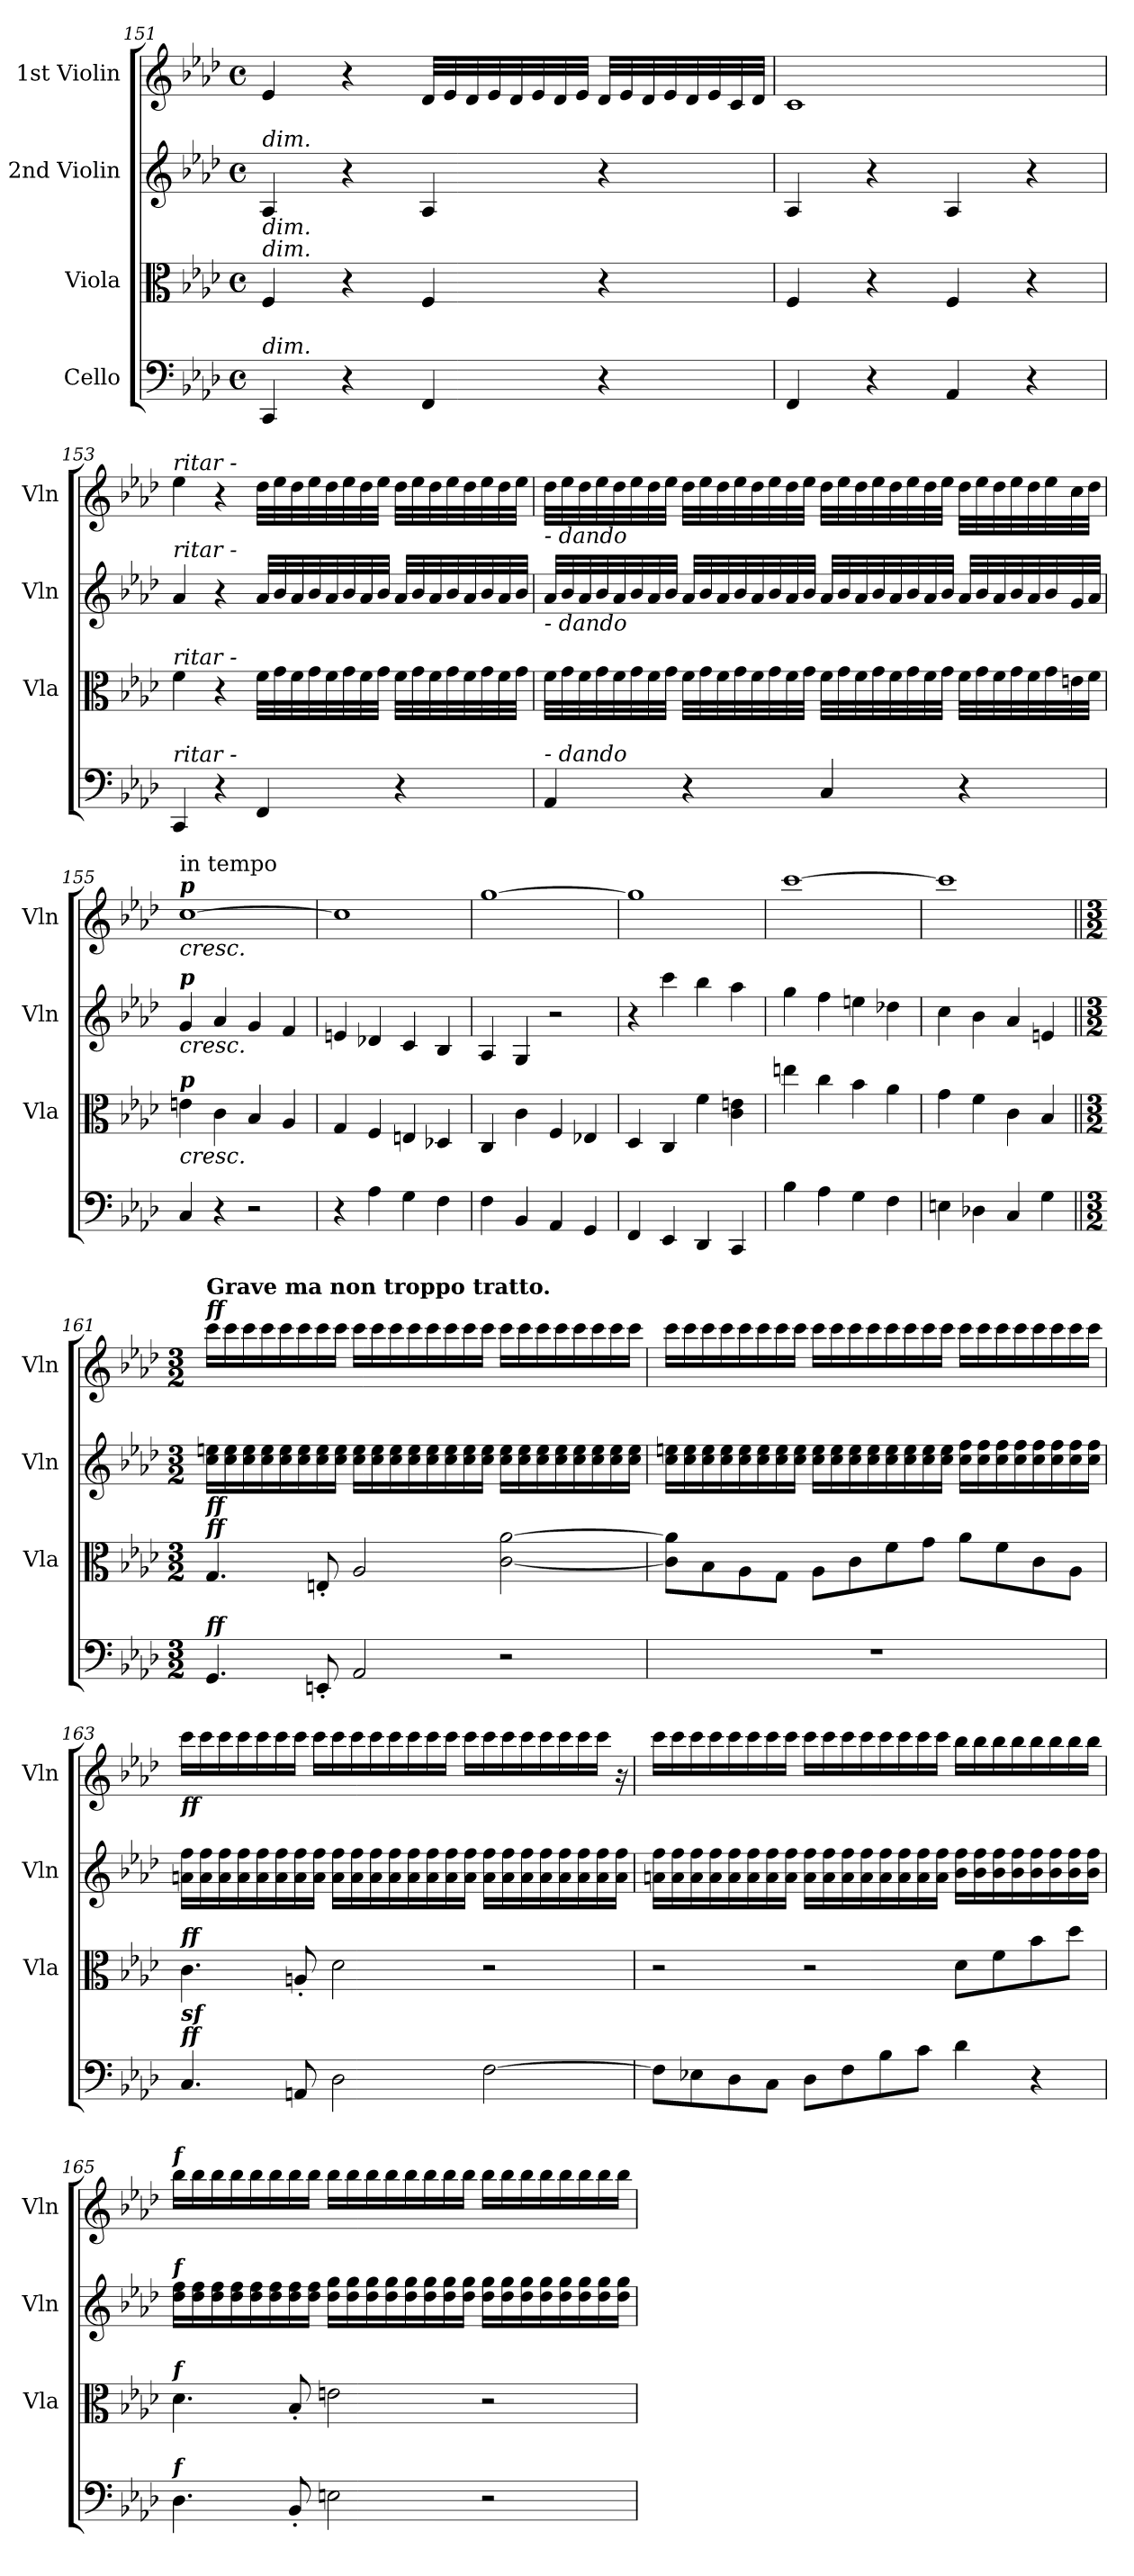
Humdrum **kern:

**kern	**kern	**kern	**kern
*part4	*part3	*part2	*part1
*staff4	*staff3	*staff2	*staff1
*I"Cello	*I"Viola	*I"2nd Violin	*I"1st Violin
*	*I'Vla	*I'Vln	*I'Vln
*clefF4	*clefC3	*clefG2	*clefG2
*k[b-e-a-d-]	*k[b-e-a-d-]	*k[b-e-a-d-]	*k[b-e-a-d-]
*A-:	*A-:	*A-:	*A-:
*M4/4	*M4/4	*M4/4	*M4/4
*met(c)	*met(c)	*met(c)	*met(c)
=151	=151	=151	=151
!	!	!LO:TX:a:i:t=dim.	!
!	!LO:TX:a:i:t=dim.	!	!
!	!LO:TX:a:i:t=dim.	!	!
!LO:TX:a:i:t=dim.	!	!	!
4CC/	4F/	4A-/	4e-/
4r	4r	4r	4r
4FF/	4F/	4A-/	32d-/LLL
.	.	.	32e-/
.	.	.	32d-/
.	.	.	32e-/
.	.	.	32d-/
.	.	.	32e-/
.	.	.	32d-/
.	.	.	32e-/JJJ
4r	4r	4r	32d-/LLL
.	.	.	32e-/
.	.	.	32d-/
.	.	.	32e-/
.	.	.	32d-/
.	.	.	32e-/
.	.	.	32c/
.	.	.	32d-/JJJ
=152	=152	=152	=152
4FF/	4F/	4A-/	1c
4r	4r	4r	.
4AA-/	4F/	4A-/	.
4r	4r	4r	.
=153	=153	=153	=153
!	!	!	!LO:TX:a:i:t=ritar -
!	!	!LO:TX:a:i:t=ritar -	!
!	!LO:TX:a:i:t=ritar -	!	!
!LO:TX:a:i:t=ritar -	!	!	!
4CC/	4f\	4a-/	4ee-\
4r	4r	4r	4r
4FF/	32f\LLL	32a-/LLL	32dd-\LLL
.	32g\	32b-/	32ee-\
.	32f\	32a-/	32dd-\
.	32g\	32b-/	32ee-\
.	32f\	32a-/	32dd-\
.	32g\	32b-/	32ee-\
.	32f\	32a-/	32dd-\
.	32g\JJJ	32b-/JJJ	32ee-\JJJ
4r	32f\LLL	32a-/LLL	32dd-\LLL
.	32g\	32b-/	32ee-\
.	32f\	32a-/	32dd-\
.	32g\	32b-/	32ee-\
.	32f\	32a-/	32dd-\
.	32g\	32b-/	32ee-\
.	32f\	32a-/	32dd-\
.	32g\JJJ	32b-/JJJ	32ee-\JJJ
=154	=154	=154	=154
!	!	!	!LO:TX:b:i:t=- dando
!	!	!LO:TX:b:i:t=- dando	!
!LO:TX:a:i:t=- dando	!	!	!
4AA-/	32f\LLL	32a-/LLL	32dd-\LLL
.	32g\	32b-/	32ee-\
.	32f\	32a-/	32dd-\
.	32g\	32b-/	32ee-\
.	32f\	32a-/	32dd-\
.	32g\	32b-/	32ee-\
.	32f\	32a-/	32dd-\
.	32g\JJJ	32b-/JJJ	32ee-\JJJ
4r	32f\LLL	32a-/LLL	32dd-\LLL
.	32g\	32b-/	32ee-\
.	32f\	32a-/	32dd-\
.	32g\	32b-/	32ee-\
.	32f\	32a-/	32dd-\
.	32g\	32b-/	32ee-\
.	32f\	32a-/	32dd-\
.	32g\JJJ	32b-/JJJ	32ee-\JJJ
4C/	32f\LLL	32a-/LLL	32dd-\LLL
.	32g\	32b-/	32ee-\
.	32f\	32a-/	32dd-\
.	32g\	32b-/	32ee-\
.	32f\	32a-/	32dd-\
.	32g\	32b-/	32ee-\
.	32f\	32a-/	32dd-\
.	32g\JJJ	32b-/JJJ	32ee-\JJJ
4r	32f\LLL	32a-/LLL	32dd-\LLL
.	32g\	32b-/	32ee-\
.	32f\	32a-/	32dd-\
.	32g\	32b-/	32ee-\
.	32f\	32a-/	32dd-\
.	32g\	32b-/	32ee-\
.	32en\	32g/	32cc\
.	32f\JJJ	32a-/JJJ	32dd-\JJJ
=155	=155	=155	=155
!	!	!	!LO:TX:a:Bi:t=p
!	!	!	!LO:TX:b:i:t=cresc.
!	!	!	!LO:TX:a:t=in tempo
!	!	!LO:TX:a:Bi:t=p	!
!	!	!LO:TX:b:i:t=cresc.	!
!	!LO:TX:a:Bi:t=p	!	!
!	!LO:TX:b:i:t=cresc.	!	!
4C/	4en\	4g/	[1cc
4r	4c\	4a-/	.
2r	4B-/	4g/	.
.	4A-/	4f/	.
=156	=156	=156	=156
4r	4G/	4en/	1cc]
4A-\	4F/	4d-X/	.
4G\	4En/	4c/	.
4F\	4D-X/	4B-/	.
=157	=157	=157	=157
4F\	4C/	4A-/	[1gg
4BB-/	4c\	4G/	.
4AA-/	4F/	2r	.
4GG/	4E-X/	.	.
=158	=158	=158	=158
4FF/	4D-/	4r	1gg]
4EE-/	4C/	4ccc\	.
4DD-/	4f\	4bb-\	.
4CC/	4c\ 4en\	4aa-\	.
=159	=159	=159	=159
4B-\	4een\	4gg\	[1ccc
4A-\	4cc\	4ff\	.
4G\	4b-\	4een\	.
4F\	4a-\	4dd-X\	.
=160	=160	=160	=160
4En\	4g\	4cc\	1ccc]
4D-X\	4f\	4b-\	.
4C/	4c\	4a-/	.
4G\	4B-/	4en/	.
=161||	=161||	=161||	=161||
*M3/2	*M3/2	*M3/2	*M3/2
!	!	!	!LO:TX:a:Bi:t=ff
!	!	!	!LO:TX:a:B:t=Grave ma non troppo tratto.
!	!LO:TX:a:Bi:t=ff	!	!
!	!LO:TX:a:Bi:t=ff	!	!
!LO:TX:a:Bi:t=ff	!	!	!
4.GG/	4.G/	16cc\ 16een\LL	16ccc\LL
.	.	16cc\ 16ee\	16ccc\
.	.	16cc\ 16ee\	16ccc\
.	.	16cc\ 16ee\	16ccc\
.	.	16cc\ 16ee\	16ccc\
.	.	16cc\ 16ee\	16ccc\
8EEn'/	8En'/	16cc\ 16ee\	16ccc\
.	.	16cc\ 16ee\JJ	16ccc\JJ
2AA-/	2A-/	16cc\ 16ee\LL	16ccc\LL
.	.	16cc\ 16ee\	16ccc\
.	.	16cc\ 16ee\	16ccc\
.	.	16cc\ 16ee\	16ccc\
.	.	16cc\ 16ee\	16ccc\
.	.	16cc\ 16ee\	16ccc\
.	.	16cc\ 16ee\	16ccc\
.	.	16cc\ 16ee\JJ	16ccc\JJ
2r	[2c\ [2a-\	16cc\ 16ee\LL	16ccc\LL
.	.	16cc\ 16ee\	16ccc\
.	.	16cc\ 16ee\	16ccc\
.	.	16cc\ 16ee\	16ccc\
.	.	16cc\ 16ee\	16ccc\
.	.	16cc\ 16ee\	16ccc\
.	.	16cc\ 16ee\	16ccc\
.	.	16cc\ 16ee\JJ	16ccc\JJ
=162	=162	=162	=162
1.r	8c\] 8a-\]L	16cc\ 16een\LL	16ccc\LL
.	.	16cc\ 16ee\	16ccc\
.	8B-\	16cc\ 16ee\	16ccc\
.	.	16cc\ 16ee\	16ccc\
.	8A-\	16cc\ 16ee\	16ccc\
.	.	16cc\ 16ee\	16ccc\
.	8G\J	16cc\ 16ee\	16ccc\
.	.	16cc\ 16ee\JJ	16ccc\JJ
.	8A-\L	16cc\ 16ee\LL	16ccc\LL
.	.	16cc\ 16ee\	16ccc\
.	8c\	16cc\ 16ee\	16ccc\
.	.	16cc\ 16ee\	16ccc\
.	8f\	16cc\ 16ee\	16ccc\
.	.	16cc\ 16ee\	16ccc\
.	8g\J	16cc\ 16ee\	16ccc\
.	.	16cc\ 16ee\JJ	16ccc\JJ
.	8a-\L	16cc\ 16ff\LL	16ccc\LL
.	.	16cc\ 16ff\	16ccc\
.	8f\	16cc\ 16ff\	16ccc\
.	.	16cc\ 16ff\	16ccc\
.	8c\	16cc\ 16ff\	16ccc\
.	.	16cc\ 16ff\	16ccc\
.	8A-\J	16cc\ 16ff\	16ccc\
.	.	16cc\ 16ff\JJ	16ccc\JJ
=163	=163	=163	=163
!	!	!	!LO:TX:b:Bi:t=ff
!	!LO:TX:a:Bi:t=ff	!	!
!LO:TX:a:Bi:t=ff	!	!	!
!LO:TX:a:Bi:t=sf	!	!	!
4.C/	4.c\	16an\ 16ff\LL	16ccc\LL
.	.	16a\ 16ff\	16ccc\
.	.	16a\ 16ff\	16ccc\
.	.	16a\ 16ff\	16ccc\
.	.	16a\ 16ff\	16ccc\
.	.	16a\ 16ff\	16ccc\
8AAn/	8An'/	16a\ 16ff\	16ccc\JJ
.	.	16a\ 16ff\JJ	16ccc\LL
2D-\	2d-\	16a\ 16ff\LL	16ccc\
.	.	16a\ 16ff\	16ccc\
.	.	16a\ 16ff\	16ccc\
.	.	16a\ 16ff\	16ccc\
.	.	16a\ 16ff\	16ccc\
.	.	16a\ 16ff\	16ccc\
.	.	16a\ 16ff\	16ccc\JJ
.	.	16a\ 16ff\JJ	16ccc\LL
[2F\	2r	16a\ 16ff\LL	16ccc\
.	.	16a\ 16ff\	16ccc\
.	.	16a\ 16ff\	16ccc\
.	.	16a\ 16ff\	16ccc\
.	.	16a\ 16ff\	16ccc\
.	.	16a\ 16ff\	16ccc\
.	.	16a\ 16ff\	16ccc\JJ
.	.	16a\ 16ff\JJ	16r
=164	=164	=164	=164
8F\L]	2r	16an\ 16ff\LL	16ccc\LL
.	.	16a\ 16ff\	16ccc\
8E-X\	.	16a\ 16ff\	16ccc\
.	.	16a\ 16ff\	16ccc\
8D-\	.	16a\ 16ff\	16ccc\
.	.	16a\ 16ff\	16ccc\
8C\J	.	16a\ 16ff\	16ccc\
.	.	16a\ 16ff\JJ	16ccc\JJ
8D-\L	2r	16a\ 16ff\LL	16ccc\LL
.	.	16a\ 16ff\	16ccc\
8F\	.	16a\ 16ff\	16ccc\
.	.	16a\ 16ff\	16ccc\
8B-\	.	16a\ 16ff\	16ccc\
.	.	16a\ 16ff\	16ccc\
8c\J	.	16a\ 16ff\	16ccc\
.	.	16a\ 16ff\JJ	16ccc\JJ
4d-\	8d-\L	16b-\ 16ff\LL	16bb-\LL
.	.	16b-\ 16ff\	16bb-\
.	8f\	16b-\ 16ff\	16bb-\
.	.	16b-\ 16ff\	16bb-\
4r	8b-\	16b-\ 16ff\	16bb-\
.	.	16b-\ 16ff\	16bb-\
.	8dd-\J	16b-\ 16ff\	16bb-\
.	.	16b-\ 16ff\JJ	16bb-\JJ
=165	=165	=165	=165
!	!	!	!LO:TX:a:Bi:t=f
!	!	!LO:TX:a:Bi:t=f	!
!	!LO:TX:a:Bi:t=f	!	!
!LO:TX:a:Bi:t=f	!	!	!
4.D-\	4.d-\	16dd-\ 16ff\LL	16bb-\LL
.	.	16dd-\ 16ff\	16bb-\
.	.	16dd-\ 16ff\	16bb-\
.	.	16dd-\ 16ff\	16bb-\
.	.	16dd-\ 16ff\	16bb-\
.	.	16dd-\ 16ff\	16bb-\
8BB-'/	8B-'/	16dd-\ 16ff\	16bb-\
.	.	16dd-\ 16ff\JJ	16bb-\JJ
2En\	2en\	16dd-\ 16gg\LL	16bb-\LL
.	.	16dd-\ 16gg\	16bb-\
.	.	16dd-\ 16gg\	16bb-\
.	.	16dd-\ 16gg\	16bb-\
.	.	16dd-\ 16gg\	16bb-\
.	.	16dd-\ 16gg\	16bb-\
.	.	16dd-\ 16gg\	16bb-\
.	.	16dd-\ 16gg\JJ	16bb-\JJ
2r	2r	16dd-\ 16gg\LL	16bb-\LL
.	.	16dd-\ 16gg\	16bb-\
.	.	16dd-\ 16gg\	16bb-\
.	.	16dd-\ 16gg\	16bb-\
.	.	16dd-\ 16gg\	16bb-\
.	.	16dd-\ 16gg\	16bb-\
.	.	16dd-\ 16gg\	16bb-\
.	.	16dd-\ 16gg\JJ	16bb-\JJ
=	=	=	=
*-	*-	*-	*-
